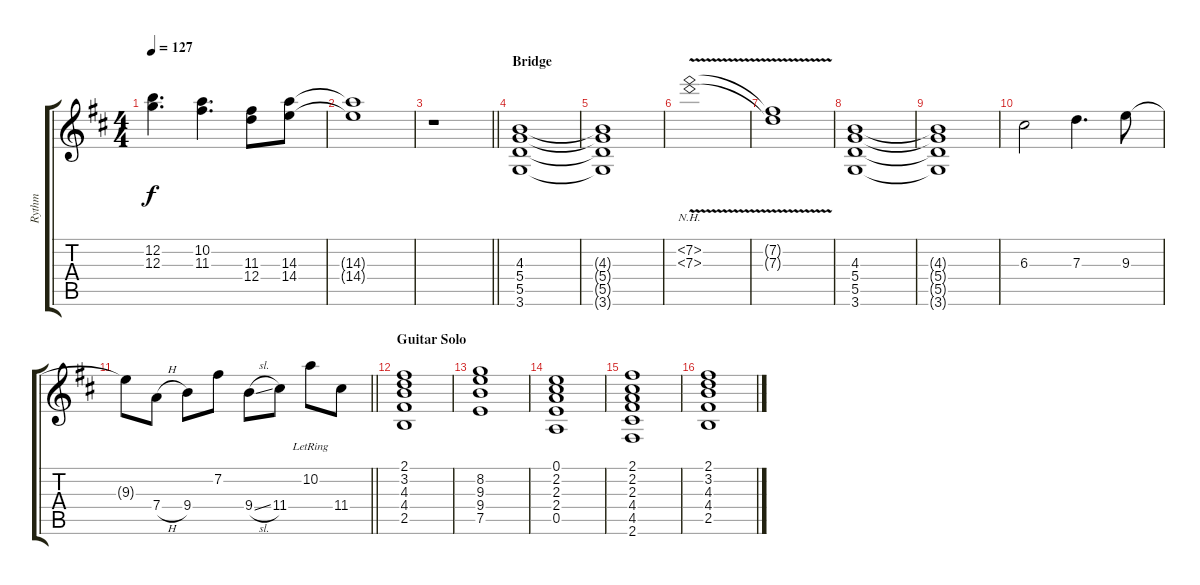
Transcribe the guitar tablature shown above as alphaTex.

\track ("Rythm" "Rythm") {instrument electricguitarclean}
\staff {score tabs}
\tuning (E4 B3 G3 D3 A2 E2) {hide}
\ts (4 4)
\tempo 127
\clef g2
\ks d
(12.2 12.3).4{d dy f} (10.2 11.3).4{d} (11.3 12.4).8 (14.3 14.4).8 |
(14.3{t} 14.4{t}).1 |
\barLineRight lightlight
r.1 |
\section ("" "Bridge")
(4.3 5.4 5.5 3.6).1 |
(4.3{t} 5.4{t} 5.5{t} 3.6{t}).1 |
(7.2{nh v} 7.3{nh v}).1 |
(7.2{t} 7.3{t}).1 |
(4.3 5.4 5.5 3.6).1 |
(4.3{t} 5.4{t} 5.5{t} 3.6{t}).1 |
6.3.2 7.3.4{d} 9.3.8 |
\barLineRight lightlight
9.3{t}.8 7.4{h}.8 9.4.8 7.2.8 9.4{sl}.8 11.4.8 10.2{lr}.8 11.4.8 |
\section ("" "Guitar Solo")
(2.1 3.2 4.3 4.4 2.5).1 |
(8.2 9.3 9.4 7.5).1 |
(0.1 2.2 2.3 2.4 0.5).1 |
(2.1 2.2 2.3 4.4 4.5 2.6).1 |
(2.1 3.2 4.3 4.4 2.5).1
